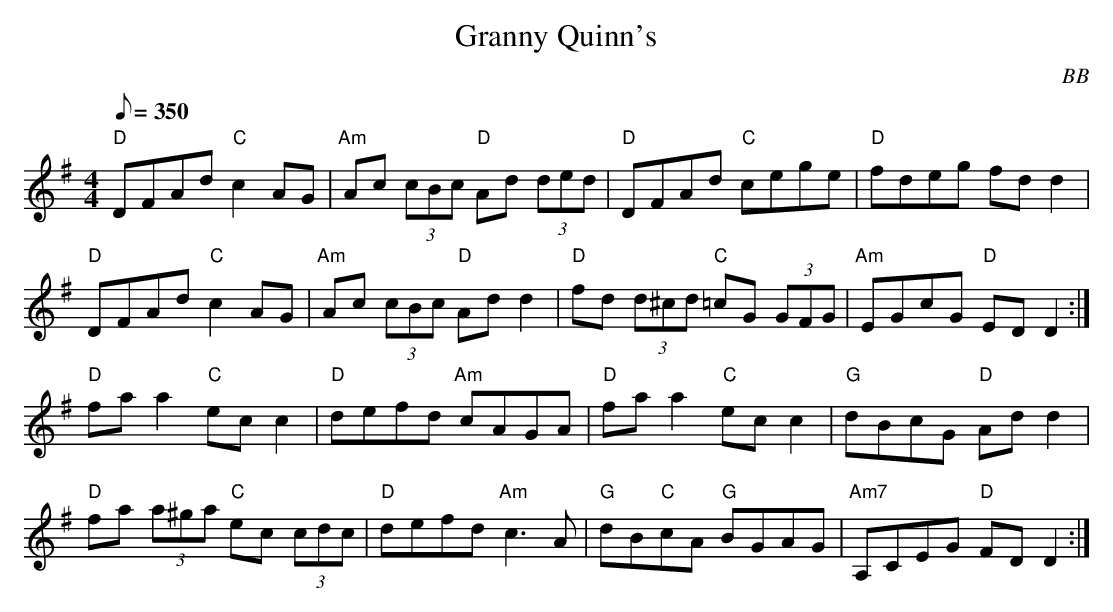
X:1
T: Granny Quinn's
C: BB
M: 4/4
Q: 1/8=350
L: 1/8
K: Dmix
"D"DFAd "C"c2 AG|"Am"Ac (3cBc "D"Ad (3ded|"D"DFAd "C"cege|"D"fdeg fd d2 |
"D"DFAd "C"c2 AG|"Am"Ac (3cBc "D"Ad d2|"D"fd (3d^cd "C"=cG (3GFG|\
"Am"EGcG "D"ED D2 :|
"D"fa a2 "C"ec c2|"D"defd "Am"cAGA|"D"fa a2 "C"ec c2|"G"dBcG "D"Ad d2 |
"D"fa (3a^ga "C"ec (3cdc|"D"defd "Am"c3 A|"G"dB"C"cA "G"BGAG|\
"Am7"A,CEG "D"FD D2 :|
